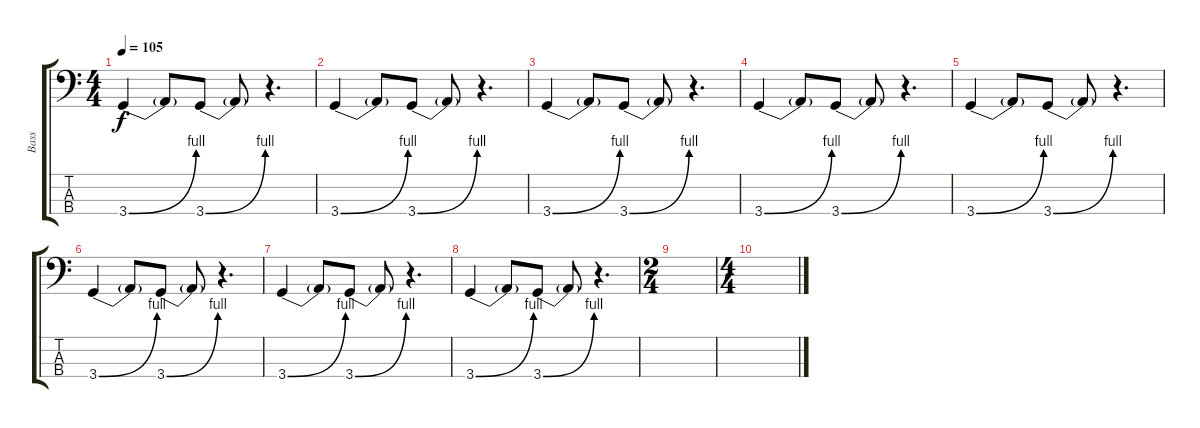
\track ("Bass" "Bass") {instrument electricbasspick}
\staff {score tabs}
\tuning (G2 D2 A1 E1) {hide}
\ts (4 4)
\tempo 105
\clef f4
\ks c
3.4{be (bend 0 0 60 4)}.4{dy f} 3.4{t}.8 3.4{be (bend 0 0 60 4)}.8 3.4{t}.8 r.4{d} |
3.4{be (bend 0 0 60 4)}.4 3.4{t}.8 3.4{be (bend 0 0 60 4)}.8 3.4{t}.8 r.4{d} |
3.4{be (bend 0 0 60 4)}.4 3.4{t}.8 3.4{be (bend 0 0 60 4)}.8 3.4{t}.8 r.4{d} |
3.4{be (bend 0 0 60 4)}.4 3.4{t}.8 3.4{be (bend 0 0 60 4)}.8 3.4{t}.8 r.4{d} |
3.4{be (bend 0 0 60 4)}.4 3.4{t}.8 3.4{be (bend 0 0 60 4)}.8 3.4{t}.8 r.4{d} |
3.4{be (bend 0 0 60 4)}.4 3.4{t}.8 3.4{be (bend 0 0 60 4)}.8 3.4{t}.8 r.4{d} |
3.4{be (bend 0 0 60 4)}.4 3.4{t}.8 3.4{be (bend 0 0 60 4)}.8 3.4{t}.8 r.4{d} |
3.4{be (bend 0 0 60 4)}.4 3.4{t}.8 3.4{be (bend 0 0 60 4)}.8 3.4{t}.8 r.4{d} |
\ts (2 4)
|
\ts (4 4)
